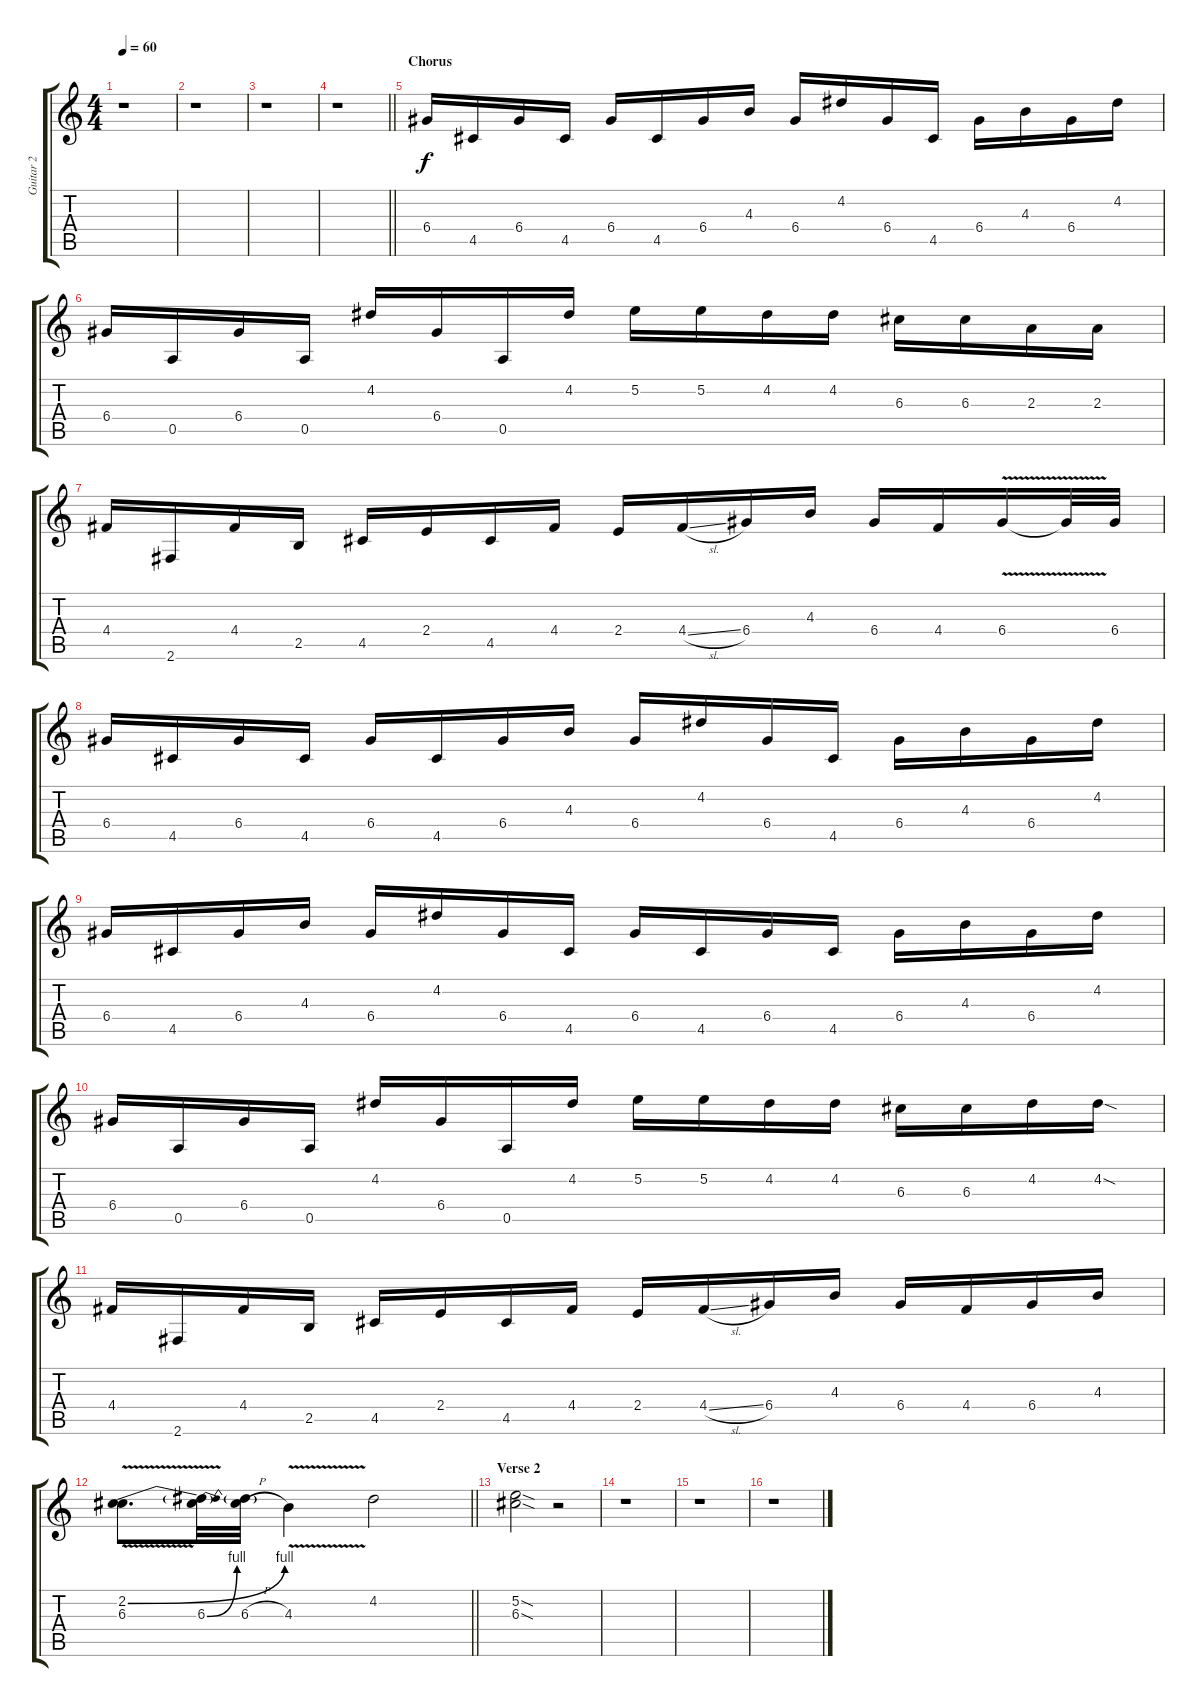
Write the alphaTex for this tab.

\track ("Guitar 2" "Guitar 2") {instrument overdrivenguitar}
\staff {score tabs}
\tuning (E4 B3 G3 D3 A2 E2) {hide}
\ts (4 4)
\tempo 60
\clef g2
\ks c
r.1{dy f} |
r.1 |
r.1 |
\barLineRight lightlight
r.1 |
\section ("" "Chorus")
6.4.16 4.5.16 6.4.16 4.5.16 6.4.16 4.5.16 6.4.16 4.3.16 6.4.16 4.2.16 6.4.16 4.5.16 6.4.16 4.3.16 6.4.16 4.2.16 |
6.4.16 0.5.16 6.4.16 0.5.16 4.2.16 6.4.16 0.5.16 4.2.16 5.2.16 5.2.16 4.2.16 4.2.16 6.3.16 6.3.16 2.3.16 2.3.16 |
4.4.16 2.6.16 4.4.16 2.5.16 4.5.16 2.4.16 4.5.16 4.4.16 2.4.16 4.4{sl}.16 6.4.16 4.3.16 6.4.16 4.4.16 6.4{v}.16 6.4{t}.32 6.4.32 |
6.4.16 4.5.16 6.4.16 4.5.16 6.4.16 4.5.16 6.4.16 4.3.16 6.4.16 4.2.16 6.4.16 4.5.16 6.4.16 4.3.16 6.4.16 4.2.16 |
6.4.16 4.5.16 6.4.16 4.3.16 6.4.16 4.2.16 6.4.16 4.5.16 6.4.16 4.5.16 6.4.16 4.5.16 6.4.16 4.3.16 6.4.16 4.2.16 |
6.4.16 0.5.16 6.4.16 0.5.16 4.2.16 6.4.16 0.5.16 4.2.16 5.2.16 5.2.16 4.2.16 4.2.16 6.3.16 6.3.16 4.2.16 4.2{sod}.16 |
4.4.16 2.6.16 4.4.16 2.5.16 4.5.16 2.4.16 4.5.16 4.4.16 2.4.16 4.4{sl}.16 6.4.16 4.3.16 6.4.16 4.4.16 6.4.16 4.3.16 |
\barLineRight lightlight
(2.2{be (bend 0 0 60 4) v} 6.3).8{d} (2.2{t} 6.3{be (bend 0 0 60 4)}).32 (2.2{t} 6.3{h}).32 4.3{v}.4 4.2.2 |
\section ("" "Verse 2")
(5.2{sod} 6.3{sod}).2 r.2 |
r.1 |
r.1 |
r.1
